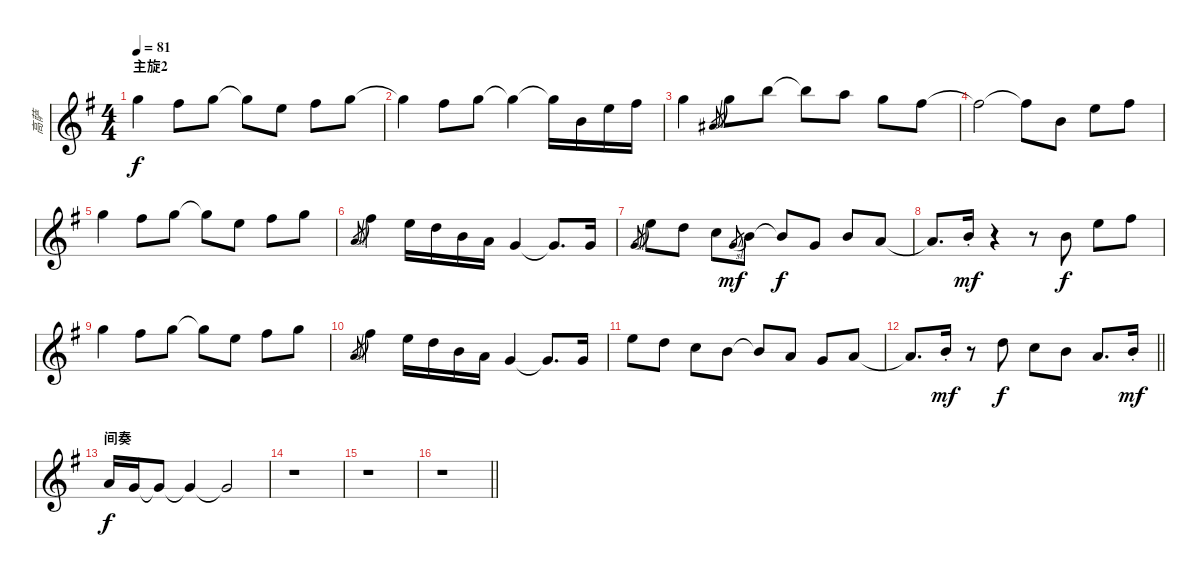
\track ("高萨" "高萨") {instrument altosax}
\staff {score}
\tuning (E4 B3 G3 D3 A2 E2) {hide}
\ts (4 4)
\section ("" "主旋2")
\tempo 81
\clef g2
\ks g
15.1.4{dy f} 14.1.8 15.1.8 15.1{t}.8 12.1.8 14.1.8 15.1.8 |
15.1{t}.4 14.1.8 15.1.8 15.1{t}.4 15.1{t}.16 7.1.16 12.1.16 14.1.16 |
15.1.4 6.1{sl}.8{gr} 15.1.8 19.1.8 19.1{t}.8 17.1.8 15.1.8 14.1.8 |
14.1{t}.2 14.1{t}.8 7.1.8 12.1.8 14.1.8 |
15.1.4 14.1.8 15.1.8 15.1{t}.8 12.1.8 14.1.8 15.1.8 |
5.1{sl}.8{gr} 14.1.4 12.1.16 10.1.16 12.2.16 10.2.16 12.3.4 12.3{t}.8{d} 12.3.16 |
3.1{sl}.8{gr} 12.1.8 10.1.8 8.1.8 3.1{sl}.8{gr dy mf} 7.1.8 7.1{t}.8{dy f} 8.2.8 7.1.8 5.1.8 |
5.1{t}.8{d} 7.1{st}.16{dy mf} r.4 r.8 7.1.8{dy f} 12.1.8 14.1.8 |
15.1.4 14.1.8 15.1.8 15.1{t}.8 12.1.8 14.1.8 15.1.8 |
5.1{sl}.8{gr} 14.1.4 12.1.16 10.1.16 12.2.16 10.2.16 12.3.4 12.3{t}.8{d} 12.3.16 |
12.1.8 10.1.8 8.1.8 7.1.8 7.1{t}.8 5.1.8 3.1.8 5.1.8 |
\barLineRight lightlight
5.1{t}.8{d} 7.1{st}.16{dy mf} r.8 10.1.8{dy f} 8.1.8 7.1.8 5.1.8{d} 7.1{st}.16{dy mf} |
\section ("" "间奏")
5.1.16{dy f} 3.1.16 3.1{t}.8 3.1{t}.4 3.1{t}.2 |
r.1 |
r.1 |
\barLineRight lightlight
r.1
